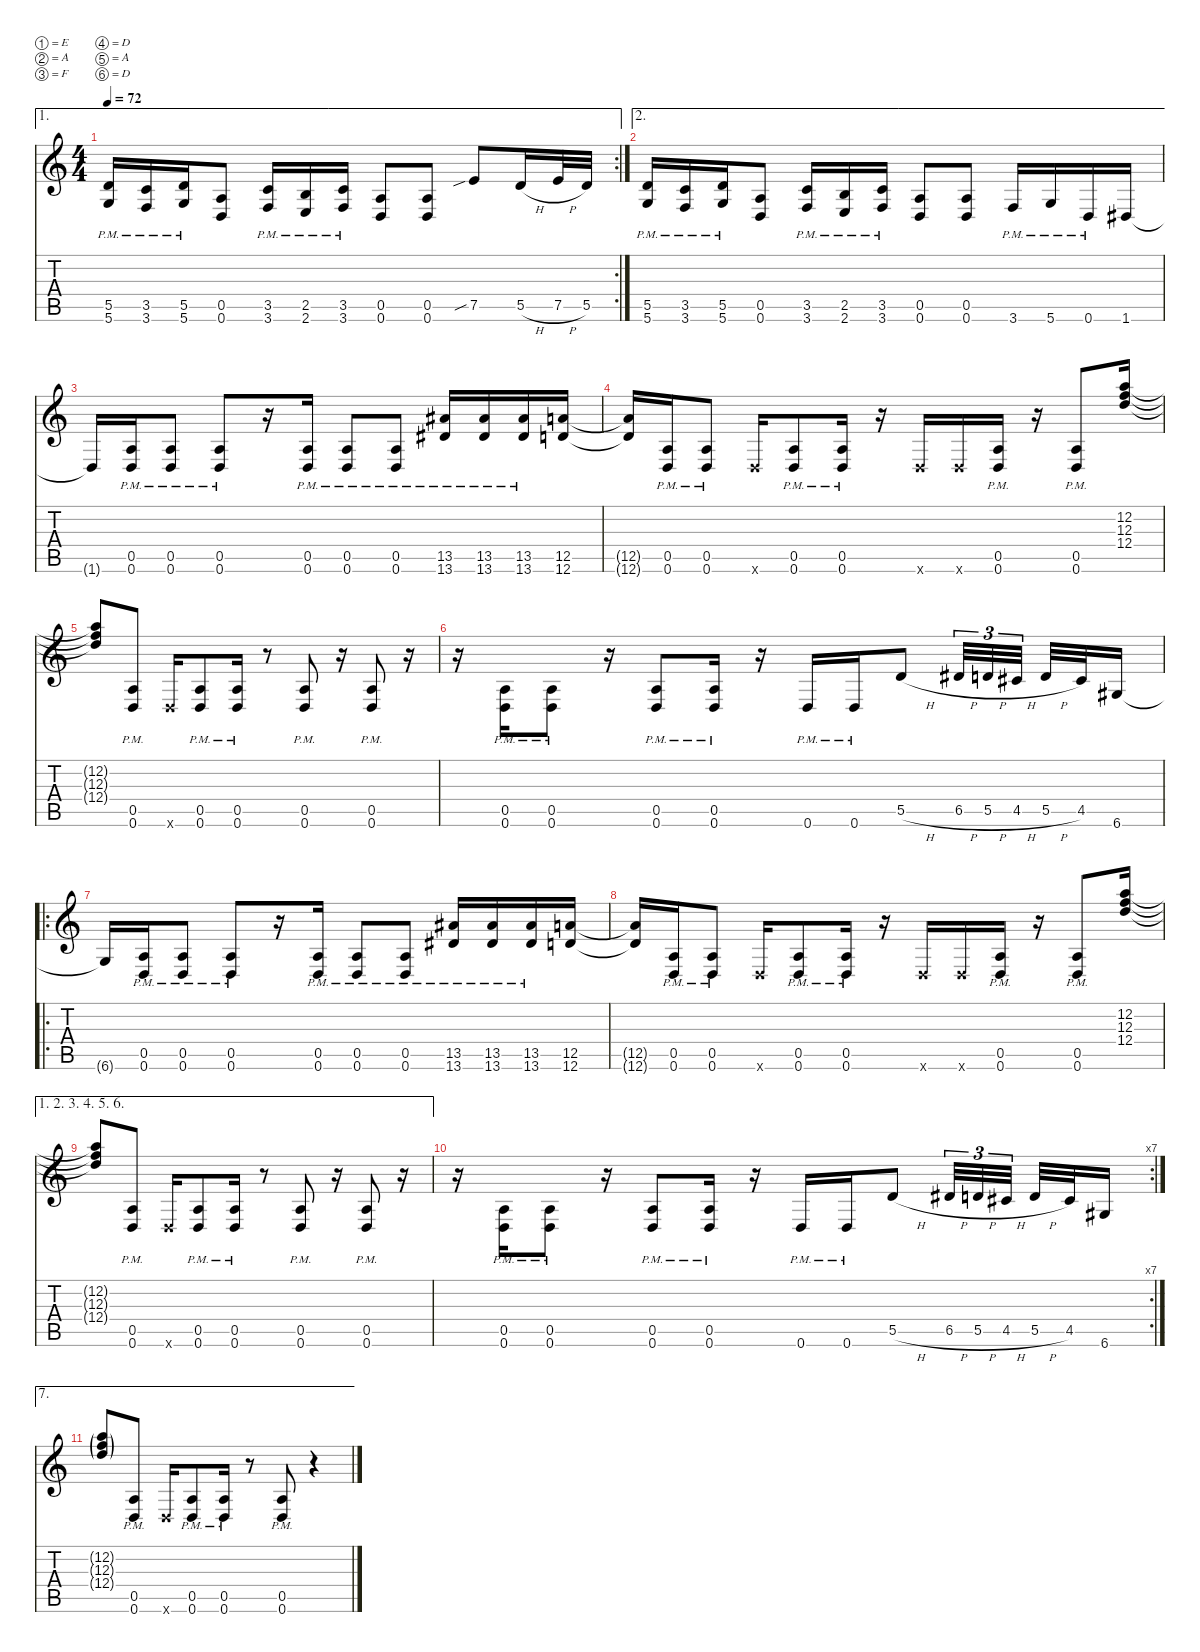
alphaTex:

\defaultSystemsLayout 4
\hideDynamics
\bracketExtendMode nobrackets
\singleTrackTrackNamePolicy hidden
\multiTrackTrackNamePolicy hidden
\firstSystemTrackNameMode fullname
\firstSystemTrackNameOrientation horizontal
\otherSystemsTrackNameOrientation horizontal
\track ("Guitar 1" "od.guit.") {mute instrument overdrivenguitar}
\staff {score tabs}
\tuning (E4 A3 F3 D3 A2 D2)
\ae 1
\rc 2
\ts (4 4)
\tempo 72
\clef g2
\ks c
(5.5{pm} 5.6{pm}).16{dy f beam Up} (3.5{pm} 3.6{pm}).16{beam Up} (5.5{pm} 5.6{pm}).16{beam Up} (0.5 0.6).8{beam Up} (3.5{pm} 3.6{pm}).16{beam Up} (2.5{pm} 2.6{pm}).16{beam Up} (3.5{pm} 3.6{pm}).16{beam Up} (0.5 0.6).8{beam Up} (0.5 0.6).8{beam Up} 7.5{sib}.8{beam Up} 5.5{h}.16{beam Up} 7.5{h}.32{beam Up} 5.5.32{beam Up} |
\ae 2
(5.5{pm} 5.6{pm}).16{instrument distortionguitar beam Up} (3.5{pm} 3.6{pm}).16{beam Up} (5.5{pm} 5.6{pm}).16{beam Up} (0.5 0.6).8{beam Up} (3.5{pm} 3.6{pm}).16{beam Up} (2.5{pm} 2.6{pm}).16{beam Up} (3.5{pm} 3.6{pm}).16{beam Up} (0.5 0.6).8{beam Up} (0.5 0.6).8{beam Up} 3.6{pm}.16{beam Up} 5.6{pm}.16{beam Up} 0.6{pm}.16{beam Up} 1.6{acc #}.16{beam Up} |
1.6{t acc #}.16{beam Up} (0.5{pm} 0.6{pm}).16{beam Up} (0.5{pm} 0.6{pm}).8{beam Up} (0.5{pm} 0.6{pm}).8{beam Up} r.16{beam Up} (0.5{pm} 0.6{pm}).16{beam Up} (0.5{pm} 0.6{pm}).8{beam Up} (0.5{pm} 0.6{pm}).8{beam Up} (13.5{pm acc #} 13.6{pm acc #}).16{beam Up} (13.5{pm acc #} 13.6{pm acc #}).16{beam Up} (13.5{pm acc #} 13.6{pm acc #}).16{beam Up} (12.5 12.6).16{beam Up} |
(12.5{t} 12.6{t}).16{beam Up} (0.5{pm} 0.6{pm}).16{beam Up} (0.5{pm} 0.6{pm}).8{beam Up} 0.6{x}.16{beam Up} (0.5{pm} 0.6{pm}).8{beam Up} (0.5{pm} 0.6{pm}).16{beam Up} r.16{beam Up} 0.6{x}.16{beam Up} 0.6{x}.16{beam Up} (0.5{pm} 0.6{pm}).16{beam Up} r.16{beam Up} (0.5{pm} 0.6{pm}).8{beam Up} (12.2 12.3 12.4).16{beam Up} |
(12.2{t} 12.3{t} 12.4{t}).8{beam Up} (0.5{pm} 0.6{pm}).8{beam Up} 0.6{x}.16{beam Up} (0.5{pm} 0.6{pm}).8{beam Up} (0.5{pm} 0.6{pm}).16{beam Up} r.8{beam Up} (0.5{pm} 0.6{pm}).8{beam Up} r.16{beam Up} (0.5{pm} 0.6{pm}).8{beam Up} r.16{beam Up} |
r.16{beam Down} (0.5{pm} 0.6{pm}).16{beam Up} (0.5{pm} 0.6{pm}).8{beam Up} r.16{beam Up} (0.5{pm} 0.6{pm}).8{beam Up} (0.5{pm} 0.6{pm}).16{beam Up} r.16{beam Up} 0.6{pm}.16{beam Up} 0.6{pm}.16{beam Up} 5.5{h}.8{beam Up} 6.5{h acc #}.32{tu (3 2) beam Up} 5.5{h}.32{tu (3 2) beam Up} 4.5{h acc #}.32{tu (3 2) beam Up} 5.5{h}.32{beam Up} 4.5{acc #}.32{beam Up} 6.6{acc #}.16{beam Up} |
\ro
6.6{t acc #}.16{beam Up} (0.5{pm} 0.6{pm}).16{beam Up} (0.5{pm} 0.6{pm}).8{beam Up} (0.5{pm} 0.6{pm}).8{beam Up} r.16{beam Up} (0.5{pm} 0.6{pm}).16{beam Up} (0.5{pm} 0.6{pm}).8{beam Up} (0.5{pm} 0.6{pm}).8{beam Up} (13.5{pm acc #} 13.6{pm acc #}).16{beam Up} (13.5{pm acc #} 13.6{pm acc #}).16{beam Up} (13.5{pm acc #} 13.6{pm acc #}).16{beam Up} (12.5 12.6).16{beam Up} |
(12.5{t} 12.6{t}).16{beam Up} (0.5{pm} 0.6{pm}).16{beam Up} (0.5{pm} 0.6{pm}).8{beam Up} 0.6{x}.16{beam Up} (0.5{pm} 0.6{pm}).8{beam Up} (0.5{pm} 0.6{pm}).16{beam Up} r.16{beam Up} 0.6{x}.16{beam Up} 0.6{x}.16{beam Up} (0.5{pm} 0.6{pm}).16{beam Up} r.16{beam Up} (0.5{pm} 0.6{pm}).8{beam Up} (12.2 12.3 12.4).16{beam Up} |
\ae (1 2 3 4 5 6)
(12.2{t} 12.3{t} 12.4{t}).8{beam Up} (0.5{pm} 0.6{pm}).8{beam Up} 0.6{x}.16{beam Up} (0.5{pm} 0.6{pm}).8{beam Up} (0.5{pm} 0.6{pm}).16{beam Up} r.8{beam Up} (0.5{pm} 0.6{pm}).8{beam Up} r.16{beam Up} (0.5{pm} 0.6{pm}).8{beam Up} r.16{beam Up} |
\rc 7
r.16{beam Down} (0.5{pm} 0.6{pm}).16{beam Up} (0.5{pm} 0.6{pm}).8{beam Up} r.16{beam Up} (0.5{pm} 0.6{pm}).8{beam Up} (0.5{pm} 0.6{pm}).16{beam Up} r.16{beam Up} 0.6{pm}.16{beam Up} 0.6{pm}.16{beam Up} 5.5{h}.8{beam Up} 6.5{h acc #}.32{tu (3 2) beam Up} 5.5{h}.32{tu (3 2) beam Up} 4.5{h acc #}.32{tu (3 2) beam Up} 5.5{h}.32{beam Up} 4.5{acc #}.32{beam Up} 6.6{acc #}.16{beam Up} |
\ae 7
(12.2{g} 12.3{g} 12.4{g}).8{dy mf beam Up} (0.5{pm} 0.6{pm}).8{dy f beam Up} 0.6{x}.16{beam Up} (0.5{pm} 0.6{pm}).8{beam Up} (0.5{pm} 0.6{pm}).16{beam Up} r.8{beam Up} (0.5{pm} 0.6{pm}).8{beam Up} r.4{beam Up}
